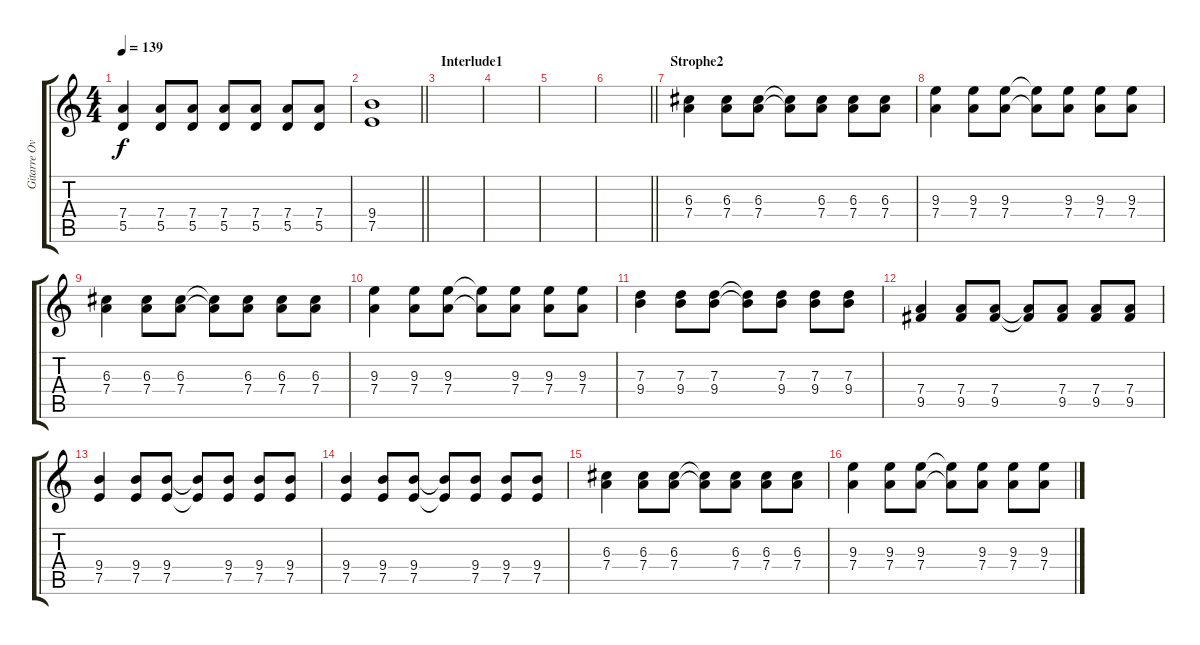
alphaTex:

\track ("Gitarre Overdub" "Gitarre Ov") {instrument overdrivenguitar}
\staff {score tabs}
\tuning (E4 B3 G3 D3 A2 E2) {hide}
\ts (4 4)
\tempo 139
\clef g2
\ks c
(7.4 5.5).4{dy f} (7.4 5.5).8 (7.4 5.5).8 (7.4 5.5).8 (7.4 5.5).8 (7.4 5.5).8 (7.4 5.5).8 |
\barLineRight lightlight
(9.4 7.5).1 |
\section ("" "Interlude1")
|
|
|
\barLineRight lightlight
|
\section ("" "Strophe2")
(6.3 7.4).4 (6.3 7.4).8 (6.3 7.4).8 (6.3{t} 7.4{t}).8 (6.3 7.4).8 (6.3 7.4).8 (6.3 7.4).8 |
(9.3 7.4).4 (9.3 7.4).8 (9.3 7.4).8 (9.3{t} 7.4{t}).8 (9.3 7.4).8 (9.3 7.4).8 (9.3 7.4).8 |
(6.3 7.4).4 (6.3 7.4).8 (6.3 7.4).8 (6.3{t} 7.4{t}).8 (6.3 7.4).8 (6.3 7.4).8 (6.3 7.4).8 |
(9.3 7.4).4 (9.3 7.4).8 (9.3 7.4).8 (9.3{t} 7.4{t}).8 (9.3 7.4).8 (9.3 7.4).8 (9.3 7.4).8 |
(7.3 9.4).4 (7.3 9.4).8 (7.3 9.4).8 (7.3{t} 9.4{t}).8 (7.3 9.4).8 (7.3 9.4).8 (7.3 9.4).8 |
(7.4 9.5).4 (7.4 9.5).8 (7.4 9.5).8 (7.4{t} 9.5{t}).8 (7.4 9.5).8 (7.4 9.5).8 (7.4 9.5).8 |
(9.4 7.5).4 (9.4 7.5).8 (9.4 7.5).8 (9.4{t} 7.5{t}).8 (9.4 7.5).8 (9.4 7.5).8 (9.4 7.5).8 |
(9.4 7.5).4 (9.4 7.5).8 (9.4 7.5).8 (9.4{t} 7.5{t}).8 (9.4 7.5).8 (9.4 7.5).8 (9.4 7.5).8 |
(6.3 7.4).4 (6.3 7.4).8 (6.3 7.4).8 (6.3{t} 7.4{t}).8 (6.3 7.4).8 (6.3 7.4).8 (6.3 7.4).8 |
(9.3 7.4).4 (9.3 7.4).8 (9.3 7.4).8 (9.3{t} 7.4{t}).8 (9.3 7.4).8 (9.3 7.4).8 (9.3 7.4).8
